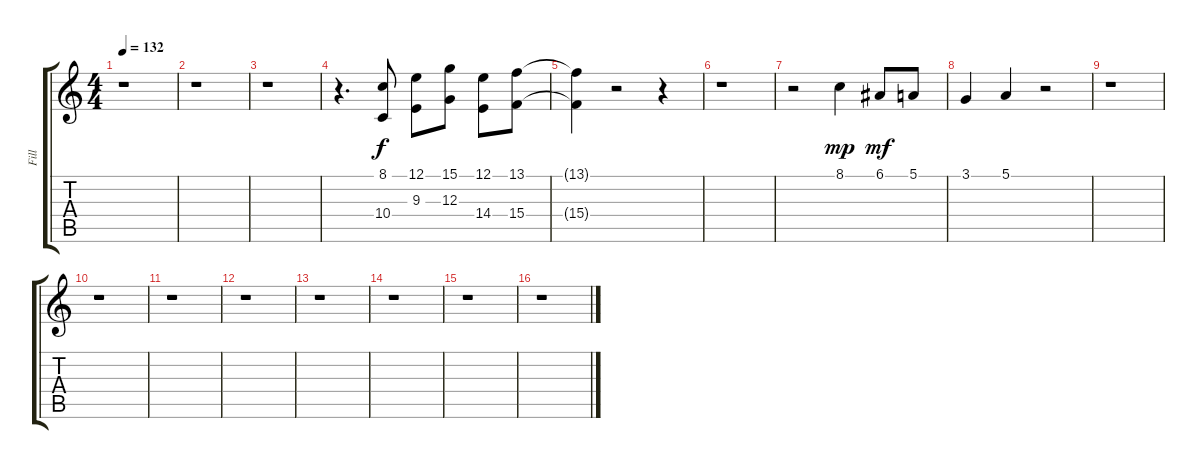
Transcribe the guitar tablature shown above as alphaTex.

\track ("Fill" "Fill") {instrument clarinet}
\staff {score tabs}
\tuning (E4 B3 G3 D3 A2 E2) {hide}
\ts (4 4)
\tempo 132
\clef g2
\ks c
r.1{dy mp} |
r.1 |
r.1 |
r.4{d} (8.1 10.4).8{dy f instrument trumpet} (12.1 9.3).8 (15.1 12.3).8 (12.1 14.4).8 (13.1 15.4).8 |
(13.1{t} 15.4{t}).4 r.2 r.4 |
r.1 |
r.2 8.1.4{dy mp instrument clarinet} 6.1.8{dy mf} 5.1.8 |
3.1.4 5.1.4 r.2 |
r.1 |
r.1 |
r.1 |
r.1 |
r.1 |
r.1 |
r.1 |
r.1
